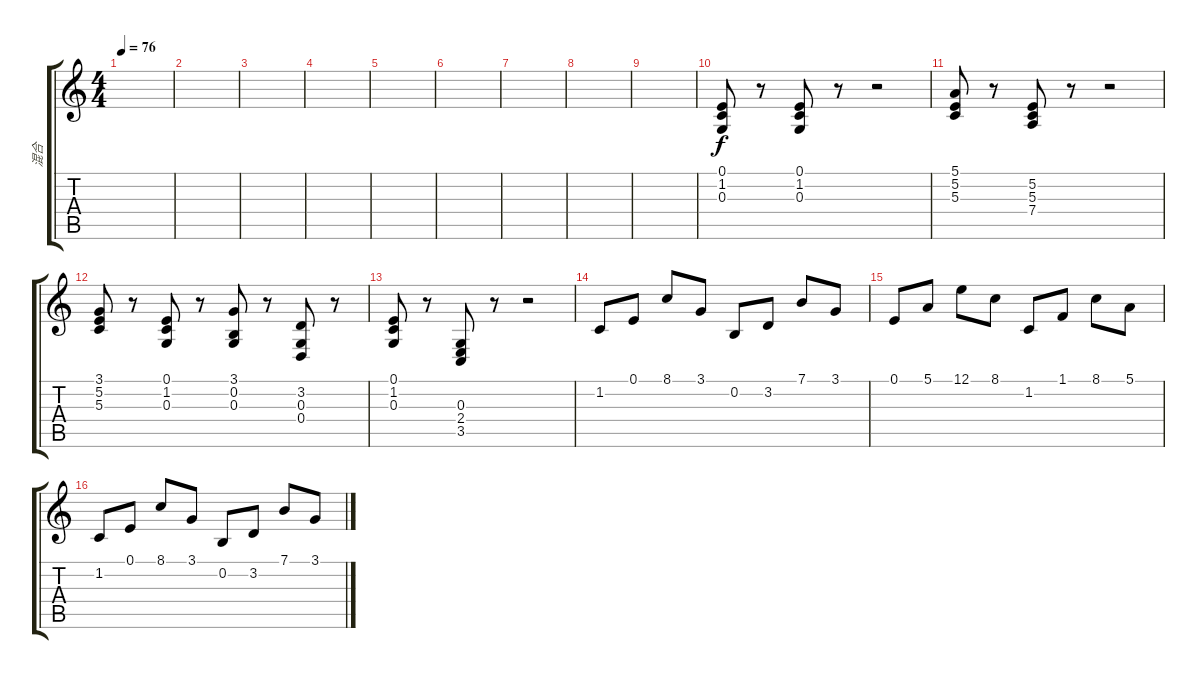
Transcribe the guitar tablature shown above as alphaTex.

\track ("混合" "混合") {instrument fx3crystal}
\staff {score tabs}
\tuning (E4 B3 G3 D3 A2 E2) {hide}
\ts (4 4)
\tempo 76
\clef g2
\ks c
|
|
|
|
|
|
|
|
|
(0.1 1.2 0.3).8 r.8 (0.1 1.2 0.3).8 r.8 r.2 |
(5.1 5.2 5.3).8 r.8 (5.2 5.3 7.4).8 r.8 r.2 |
(3.1 5.2 5.3).8 r.8 (0.1 1.2 0.3).8 r.8 (3.1 0.2 0.3).8 r.8 (3.2 0.3 0.4).8 r.8 |
(0.1 1.2 0.3).8 r.8 (0.3 2.4 3.5).8 r.8 r.2 |
1.2.8 0.1.8 8.1.8 3.1.8 0.2.8 3.2.8 7.1.8 3.1.8 |
0.1.8 5.1.8 12.1.8 8.1.8 1.2.8 1.1.8 8.1.8 5.1.8 |
1.2.8 0.1.8 8.1.8 3.1.8 0.2.8 3.2.8 7.1.8 3.1.8
